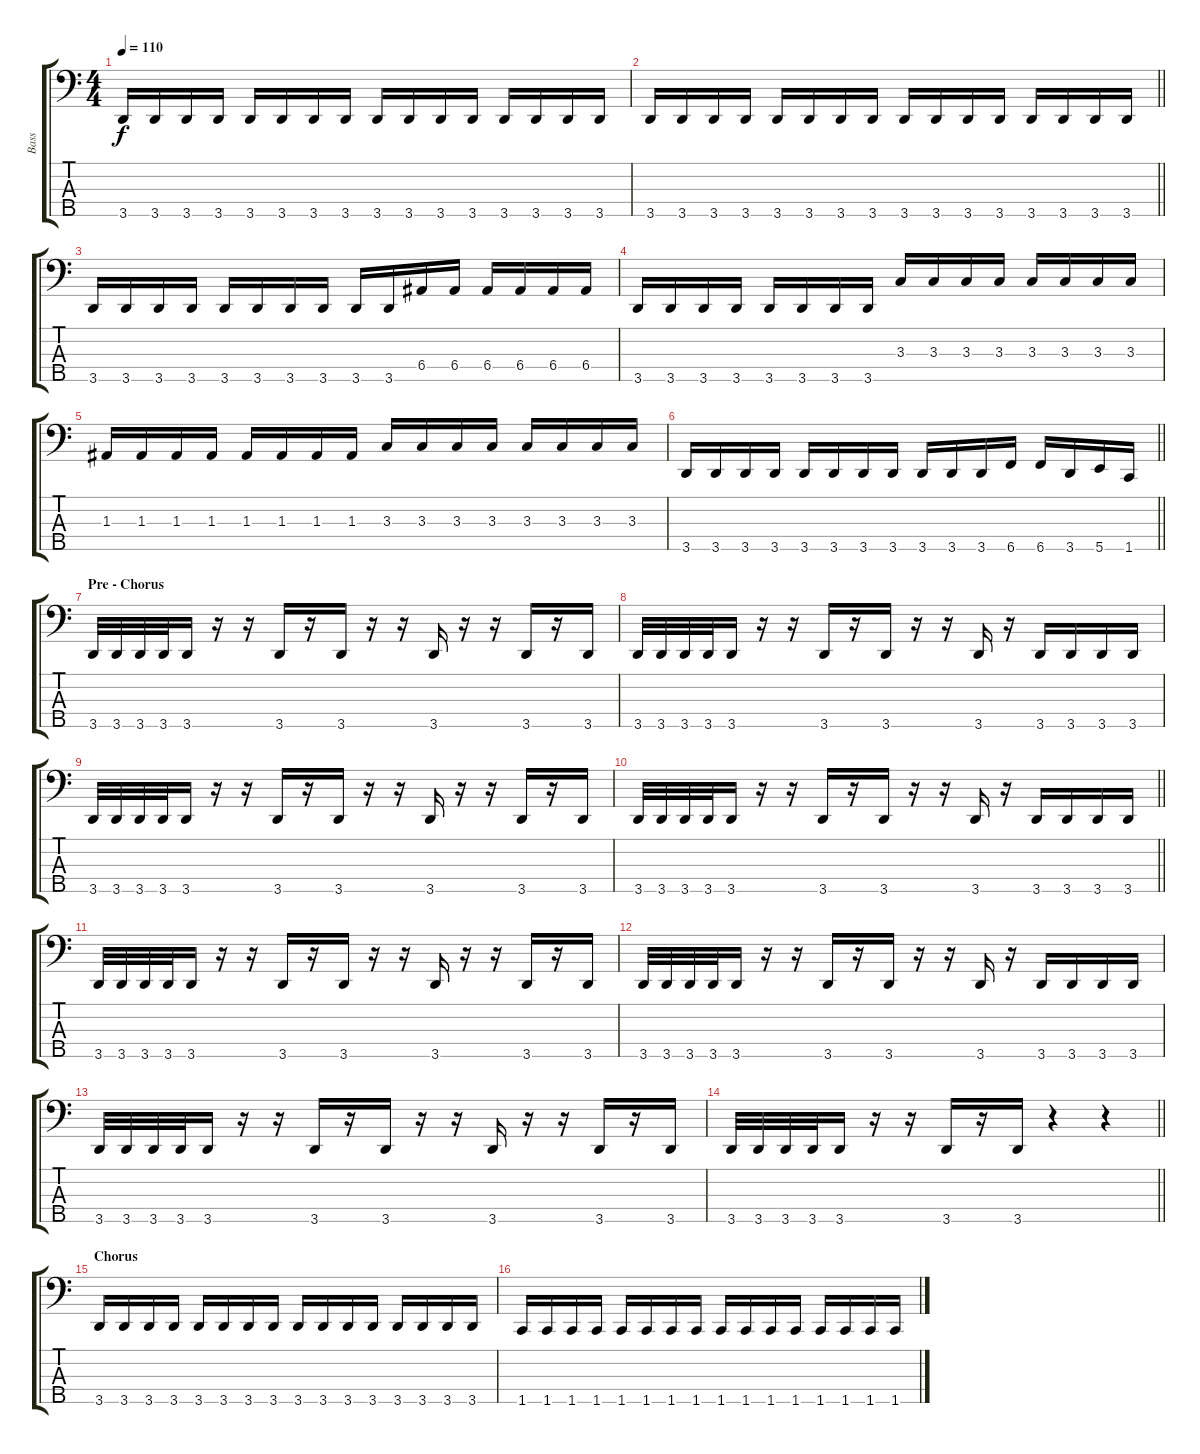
\track ("Bass" "Bass") {instrument electricbasspick}
\staff {score tabs}
\tuning (G2 D2 A1 E1 B0) {hide}
\ts (4 4)
\tempo 110
\clef f4
\ks c
3.5.16{dy f} 3.5.16 3.5.16 3.5.16 3.5.16 3.5.16 3.5.16 3.5.16 3.5.16 3.5.16 3.5.16 3.5.16 3.5.16 3.5.16 3.5.16 3.5.16 |
\barLineRight lightlight
3.5.16 3.5.16 3.5.16 3.5.16 3.5.16 3.5.16 3.5.16 3.5.16 3.5.16 3.5.16 3.5.16 3.5.16 3.5.16 3.5.16 3.5.16 3.5.16 |
3.5.16 3.5.16 3.5.16 3.5.16 3.5.16 3.5.16 3.5.16 3.5.16 3.5.16 3.5.16 6.4.16 6.4.16 6.4.16 6.4.16 6.4.16 6.4.16 |
3.5.16 3.5.16 3.5.16 3.5.16 3.5.16 3.5.16 3.5.16 3.5.16 3.3.16 3.3.16 3.3.16 3.3.16 3.3.16 3.3.16 3.3.16 3.3.16 |
1.3.16 1.3.16 1.3.16 1.3.16 1.3.16 1.3.16 1.3.16 1.3.16 3.3.16 3.3.16 3.3.16 3.3.16 3.3.16 3.3.16 3.3.16 3.3.16 |
\barLineRight lightlight
3.5.16 3.5.16 3.5.16 3.5.16 3.5.16 3.5.16 3.5.16 3.5.16 3.5.16 3.5.16 3.5.16 6.5.16 6.5.16 3.5.16 5.5.16 1.5.16 |
\section ("" "Pre - Chorus")
3.5.32 3.5.32 3.5.32 3.5.32 3.5.16 r.16 r.16 3.5.16 r.16 3.5.16 r.16 r.16 3.5.16 r.16 r.16 3.5.16 r.16 3.5.16 |
3.5.32 3.5.32 3.5.32 3.5.32 3.5.16 r.16 r.16 3.5.16 r.16 3.5.16 r.16 r.16 3.5.16 r.16 3.5.16 3.5.16 3.5.16 3.5.16 |
3.5.32 3.5.32 3.5.32 3.5.32 3.5.16 r.16 r.16 3.5.16 r.16 3.5.16 r.16 r.16 3.5.16 r.16 r.16 3.5.16 r.16 3.5.16 |
\barLineRight lightlight
3.5.32 3.5.32 3.5.32 3.5.32 3.5.16 r.16 r.16 3.5.16 r.16 3.5.16 r.16 r.16 3.5.16 r.16 3.5.16 3.5.16 3.5.16 3.5.16 |
3.5.32 3.5.32 3.5.32 3.5.32 3.5.16 r.16 r.16 3.5.16 r.16 3.5.16 r.16 r.16 3.5.16 r.16 r.16 3.5.16 r.16 3.5.16 |
3.5.32 3.5.32 3.5.32 3.5.32 3.5.16 r.16 r.16 3.5.16 r.16 3.5.16 r.16 r.16 3.5.16 r.16 3.5.16 3.5.16 3.5.16 3.5.16 |
3.5.32 3.5.32 3.5.32 3.5.32 3.5.16 r.16 r.16 3.5.16 r.16 3.5.16 r.16 r.16 3.5.16 r.16 r.16 3.5.16 r.16 3.5.16 |
\barLineRight lightlight
3.5.32 3.5.32 3.5.32 3.5.32 3.5.16 r.16 r.16 3.5.16 r.16 3.5.16 r.4 r.4 |
\section ("" "Chorus")
3.5.16 3.5.16 3.5.16 3.5.16 3.5.16 3.5.16 3.5.16 3.5.16 3.5.16 3.5.16 3.5.16 3.5.16 3.5.16 3.5.16 3.5.16 3.5.16 |
1.5.16 1.5.16 1.5.16 1.5.16 1.5.16 1.5.16 1.5.16 1.5.16 1.5.16 1.5.16 1.5.16 1.5.16 1.5.16 1.5.16 1.5.16 1.5.16
